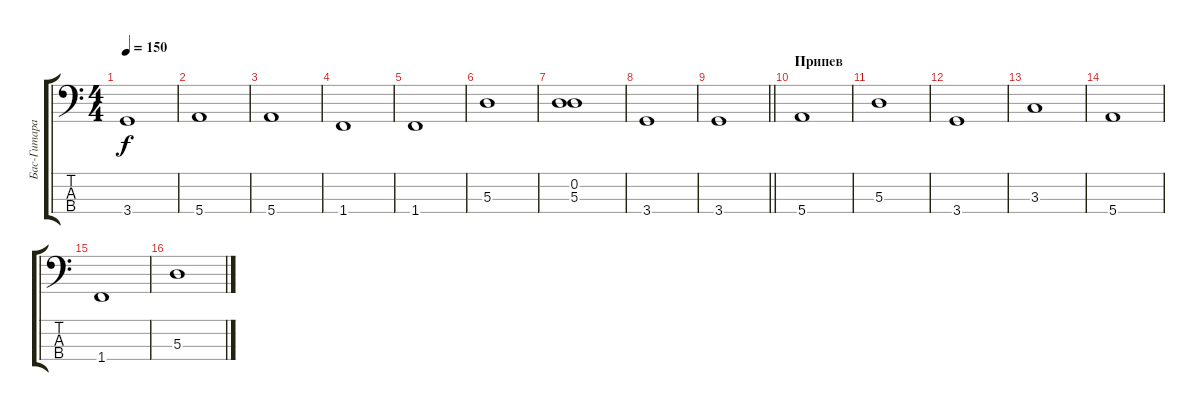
\track ("Бас-Гитара" "Бас-Гитара") {instrument electricbassfinger}
\staff {score tabs}
\tuning (G2 D2 A1 E1) {hide}
\ts (4 4)
\tempo 150
\clef f4
\ks c
3.4.1{dy f} |
5.4.1 |
5.4.1 |
1.4.1 |
1.4.1 |
5.3.1 |
(0.2 5.3).1 |
3.4.1 |
\barLineRight lightlight
3.4.1 |
\section ("" "Припев")
5.4.1 |
5.3.1 |
3.4.1 |
3.3.1 |
5.4.1 |
1.4.1 |
5.3.1
